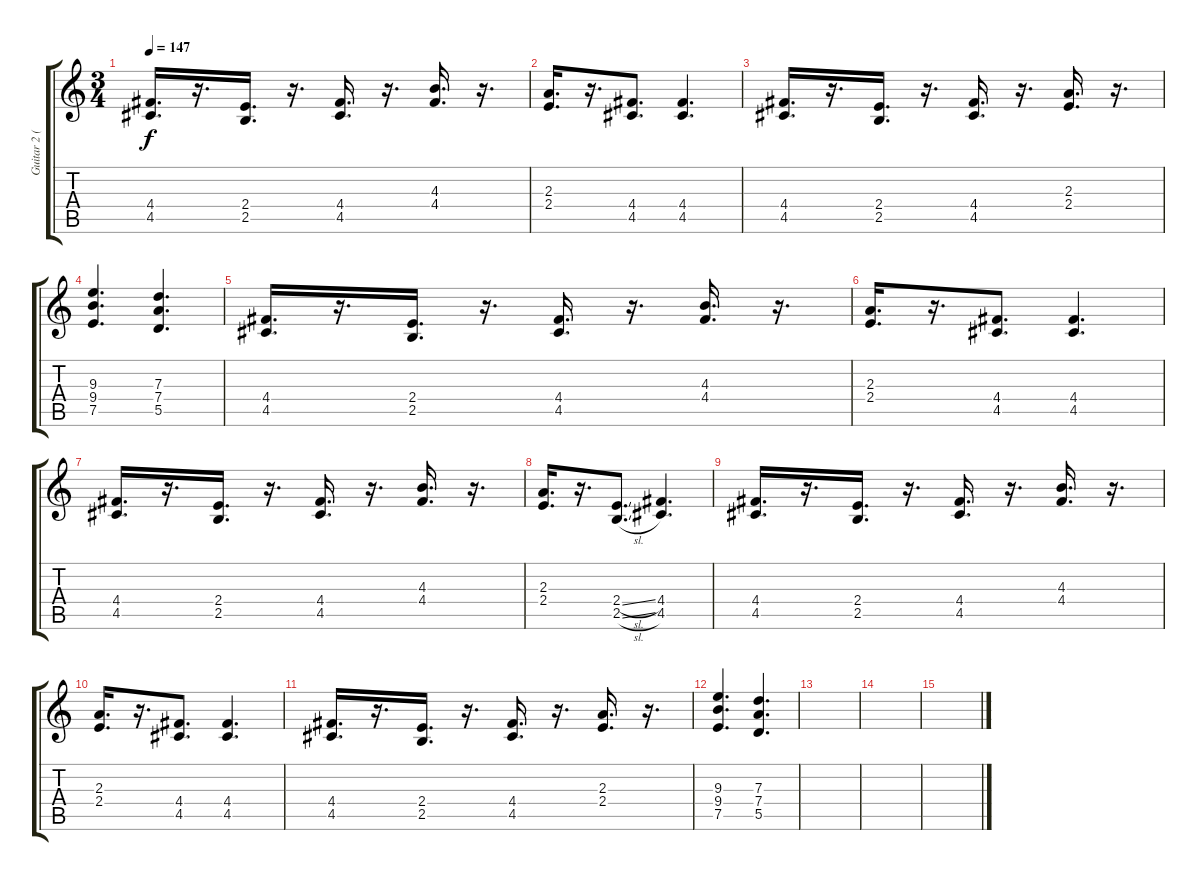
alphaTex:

\track ("Guitar 2 (Solo)" "Guitar 2 (") {instrument distortionguitar}
\staff {score tabs}
\tuning (E4 B3 G3 D3 A2 E2) {hide}
\ts (3 4)
\tempo 147
\clef g2
\ks c
(4.4 4.5).16{d dy f instrument fretlessbass} r.16{d} (2.4 2.5).16{d} r.16{d} (4.4 4.5).16{d} r.16{d} (4.3 4.4).16{d} r.16{d} |
(2.3 2.4).16{d} r.16{d} (4.4 4.5).8{d} (4.4 4.5).4{d} |
(4.4 4.5).16{d instrument fretlessbass} r.16{d} (2.4 2.5).16{d} r.16{d} (4.4 4.5).16{d} r.16{d} (2.3 2.4).16{d} r.16{d} |
(9.3 9.4 7.5).4{d} (7.3 7.4 5.5).4{d} |
(4.4 4.5).16{d instrument fretlessbass} r.16{d} (2.4 2.5).16{d} r.16{d} (4.4 4.5).16{d} r.16{d} (4.3 4.4).16{d} r.16{d} |
(2.3 2.4).16{d} r.16{d} (4.4 4.5).8{d} (4.4 4.5).4{d} |
(4.4 4.5).16{d instrument fretlessbass} r.16{d} (2.4 2.5).16{d} r.16{d} (4.4 4.5).16{d} r.16{d} (4.3 4.4).16{d} r.16{d} |
(2.3 2.4).16{d} r.16{d} (2.4{sl} 2.5{sl}).8{d} (4.4 4.5).4{d} |
(4.4 4.5).16{d instrument fretlessbass} r.16{d} (2.4 2.5).16{d} r.16{d} (4.4 4.5).16{d} r.16{d} (4.3 4.4).16{d} r.16{d} |
(2.3 2.4).16{d} r.16{d} (4.4 4.5).8{d} (4.4 4.5).4{d} |
(4.4 4.5).16{d instrument fretlessbass} r.16{d} (2.4 2.5).16{d} r.16{d} (4.4 4.5).16{d} r.16{d} (2.3 2.4).16{d} r.16{d} |
(9.3 9.4 7.5).4{d} (7.3 7.4 5.5).4{d} |
|
|
\section ("" "")
